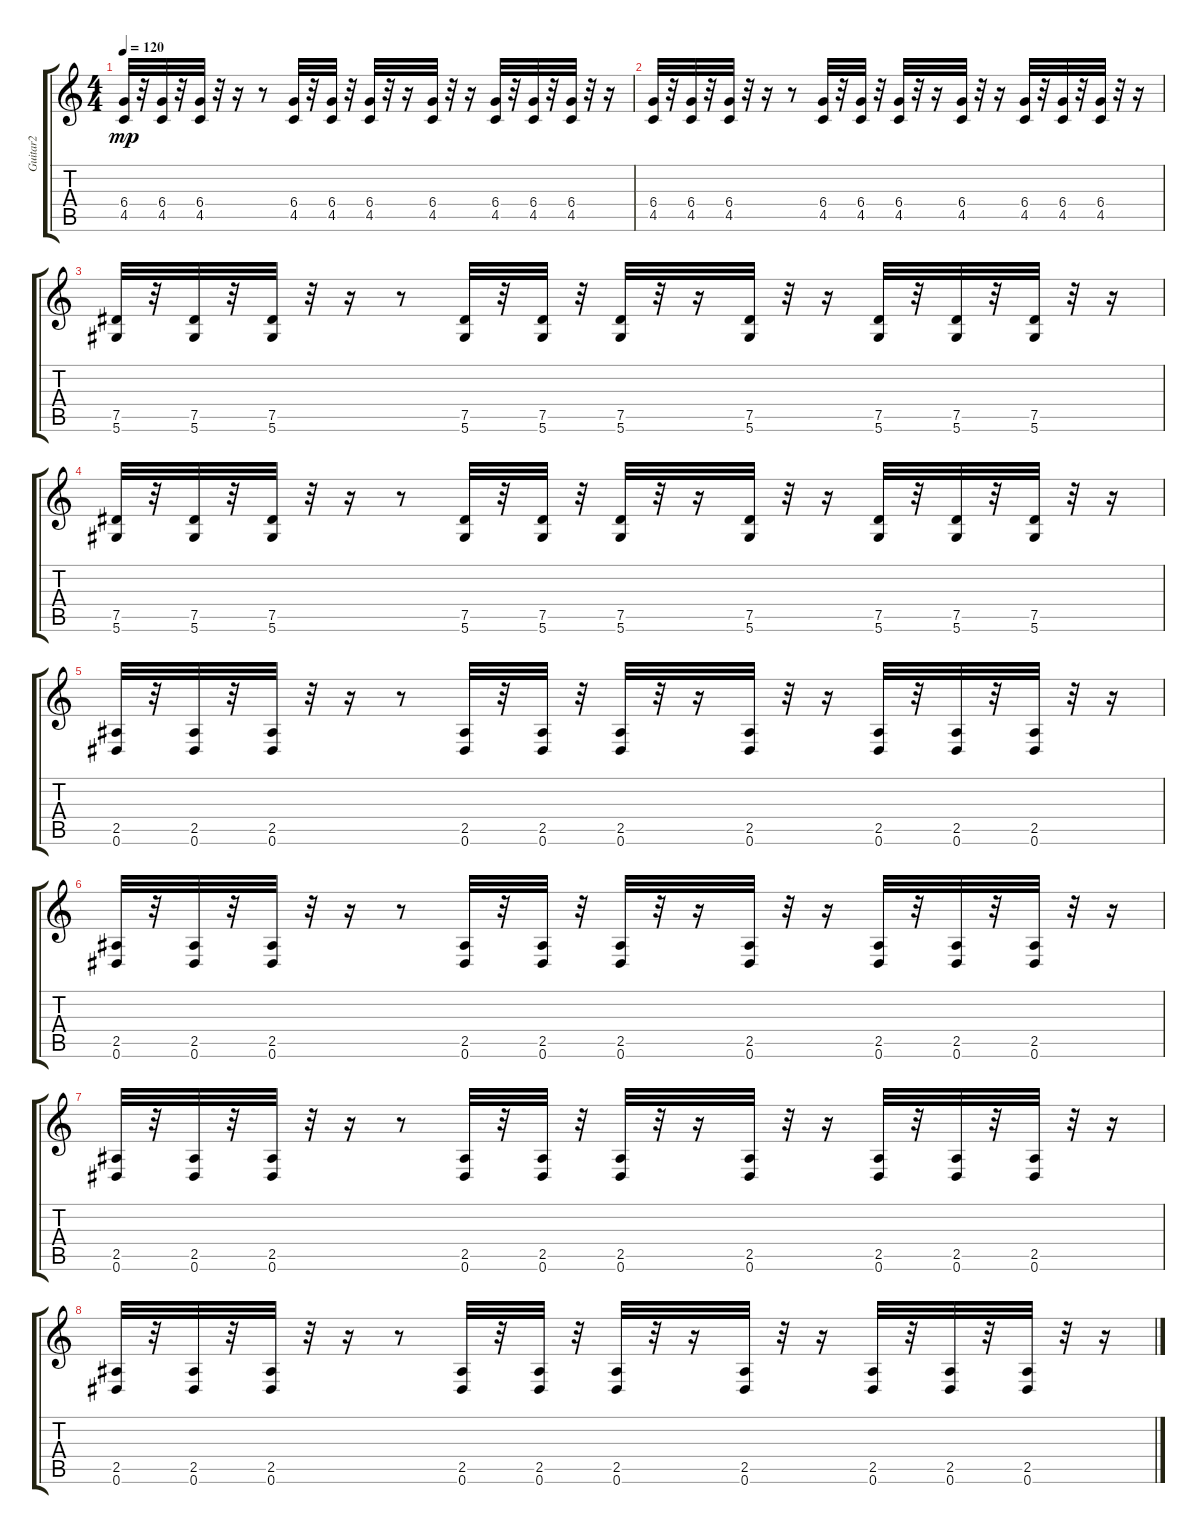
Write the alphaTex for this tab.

\track ("Guitar2" "Guitar2") {instrument distortionguitar}
\staff {score tabs}
\tuning (Eb4 Bb3 Gb3 Db3 Ab2 Eb2) {hide}
\ts (4 4)
\tempo 120
\clef g2
\ks c
(6.4 4.5).32{dy mp volume 7} r.32 (6.4 4.5).32 r.32 (6.4 4.5).32 r.32 r.16 r.8 (6.4 4.5).32 r.32 (6.4 4.5).32 r.32 (6.4 4.5).32 r.32 r.16 (6.4 4.5).32 r.32 r.16 (6.4 4.5).32 r.32 (6.4 4.5).32 r.32 (6.4 4.5).32 r.32 r.16 |
(6.4 4.5).32 r.32 (6.4 4.5).32 r.32 (6.4 4.5).32 r.32 r.16 r.8 (6.4 4.5).32 r.32 (6.4 4.5).32 r.32 (6.4 4.5).32 r.32 r.16 (6.4 4.5).32 r.32 r.16 (6.4 4.5).32 r.32 (6.4 4.5).32 r.32 (6.4 4.5).32 r.32 r.16 |
(7.5 5.6).32 r.32 (7.5 5.6).32 r.32 (7.5 5.6).32 r.32 r.16 r.8 (7.5 5.6).32 r.32 (7.5 5.6).32 r.32 (7.5 5.6).32 r.32 r.16 (7.5 5.6).32 r.32 r.16 (7.5 5.6).32 r.32 (7.5 5.6).32 r.32 (7.5 5.6).32 r.32 r.16 |
(7.5 5.6).32 r.32 (7.5 5.6).32 r.32 (7.5 5.6).32 r.32 r.16 r.8 (7.5 5.6).32 r.32 (7.5 5.6).32 r.32 (7.5 5.6).32 r.32 r.16 (7.5 5.6).32 r.32 r.16 (7.5 5.6).32 r.32 (7.5 5.6).32 r.32 (7.5 5.6).32 r.32 r.16 |
(2.5 0.6).32{volume 5} r.32 (2.5 0.6).32 r.32 (2.5 0.6).32 r.32 r.16 r.8 (2.5 0.6).32 r.32 (2.5 0.6).32 r.32 (2.5 0.6).32 r.32 r.16 (2.5 0.6).32 r.32 r.16 (2.5 0.6).32 r.32 (2.5 0.6).32 r.32 (2.5 0.6).32 r.32 r.16 |
(2.5 0.6).32 r.32 (2.5 0.6).32 r.32 (2.5 0.6).32 r.32 r.16 r.8 (2.5 0.6).32 r.32 (2.5 0.6).32 r.32 (2.5 0.6).32 r.32 r.16 (2.5 0.6).32 r.32 r.16 (2.5 0.6).32 r.32 (2.5 0.6).32 r.32 (2.5 0.6).32 r.32 r.16 |
(2.5 0.6).32 r.32 (2.5 0.6).32 r.32 (2.5 0.6).32 r.32 r.16 r.8 (2.5 0.6).32 r.32 (2.5 0.6).32 r.32 (2.5 0.6).32 r.32 r.16 (2.5 0.6).32 r.32 r.16 (2.5 0.6).32 r.32 (2.5 0.6).32 r.32 (2.5 0.6).32 r.32 r.16 |
(2.5 0.6).32 r.32 (2.5 0.6).32 r.32 (2.5 0.6).32 r.32 r.16 r.8 (2.5 0.6).32 r.32 (2.5 0.6).32 r.32 (2.5 0.6).32 r.32 r.16 (2.5 0.6).32 r.32 r.16 (2.5 0.6).32 r.32 (2.5 0.6).32 r.32 (2.5 0.6).32 r.32 r.16
